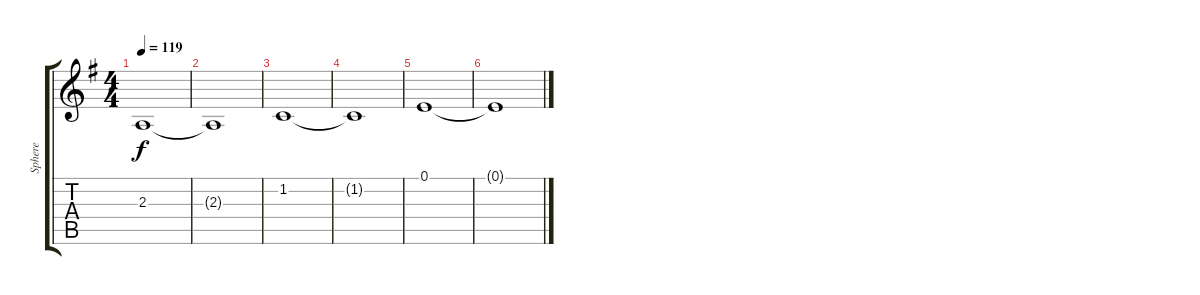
\track ("Sphere" "Sphere") {instrument pad2warm}
\staff {score tabs}
\tuning (E4 B3 G3 D3 A2 E2) {hide}
\ts (4 4)
\tempo 119
\clef g2
\ks g
2.3.1{dy f} |
2.3{t}.1 |
1.2.1 |
1.2{t}.1 |
0.1.1 |
0.1{t}.1
